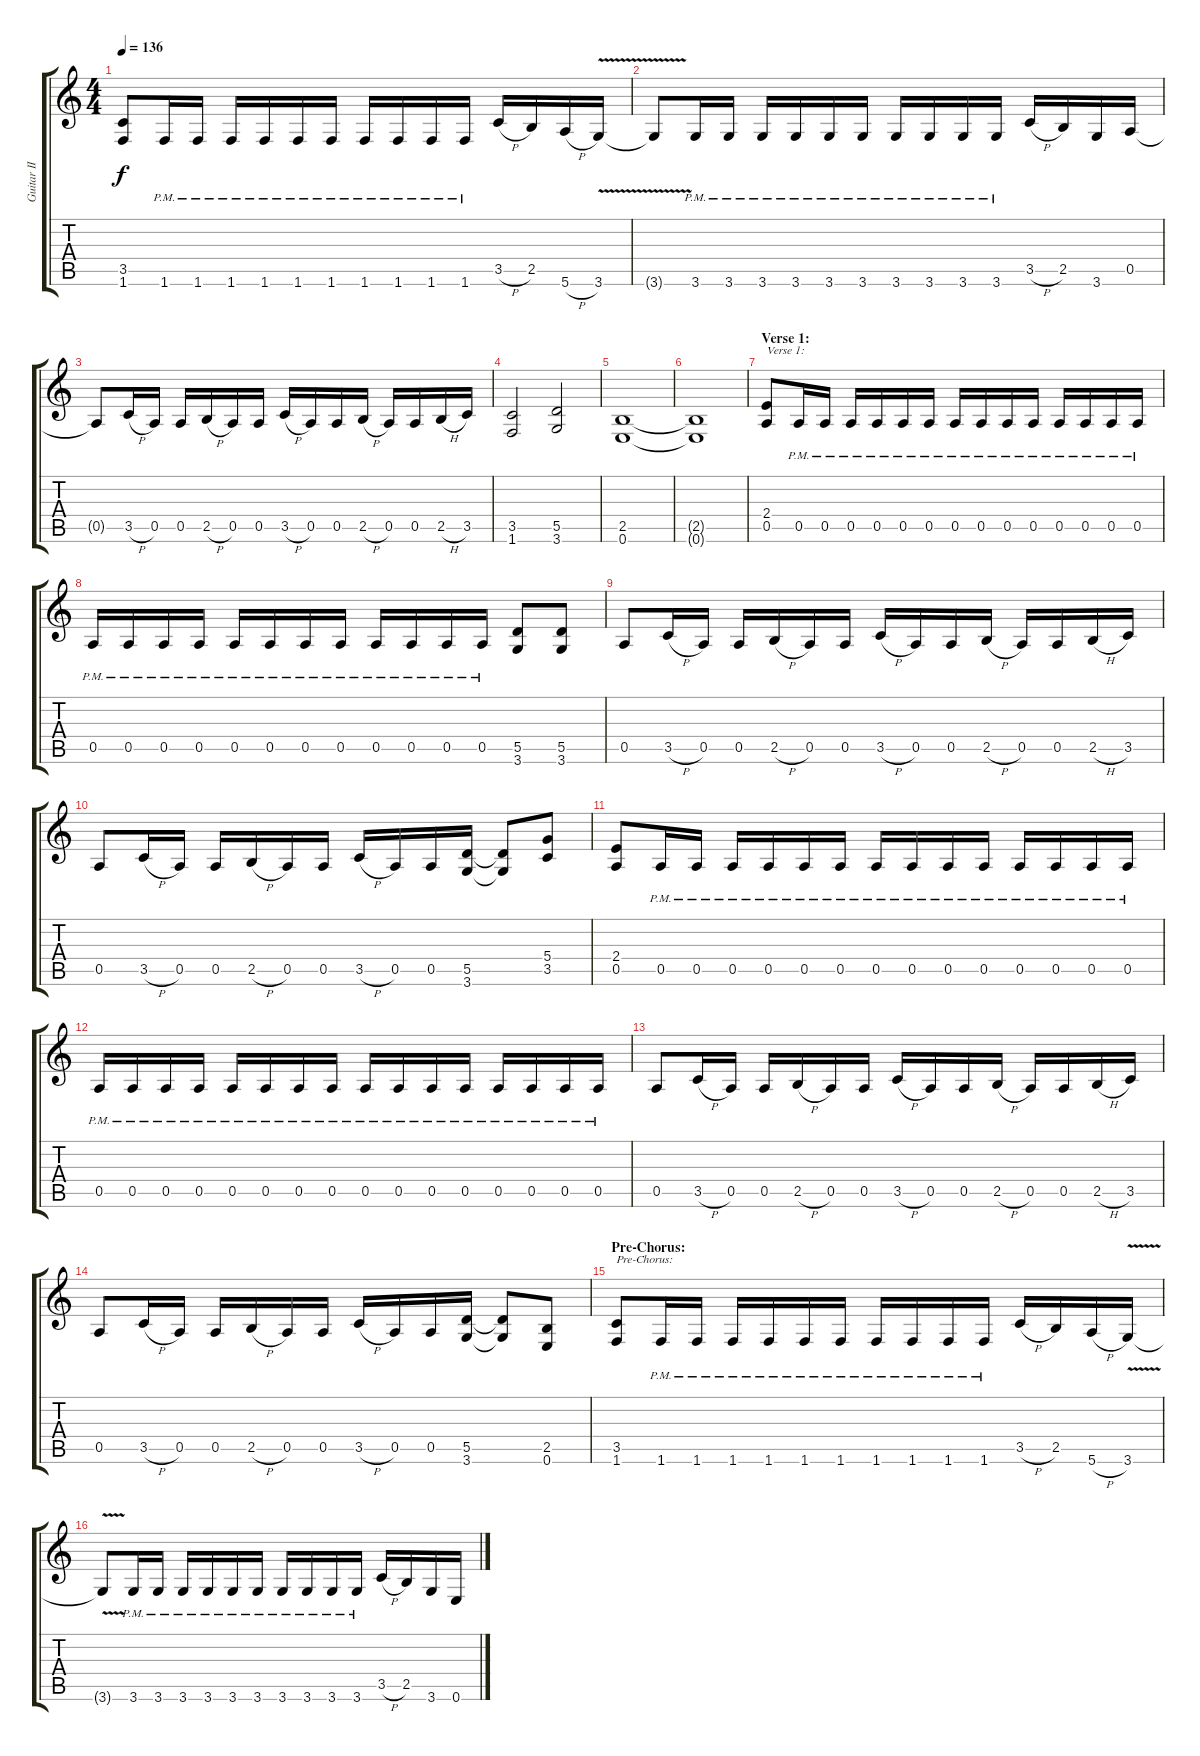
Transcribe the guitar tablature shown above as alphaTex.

\track ("Guitar II" "Guitar II") {instrument distortionguitar}
\staff {score tabs}
\tuning (E4 B3 G3 D3 A2 E2) {hide}
\ts (4 4)
\tempo 136
\clef g2
\ks c
(3.5 1.6).8{dy f} 1.6{pm}.16 1.6{pm}.16 1.6{pm}.16 1.6{pm}.16 1.6{pm}.16 1.6{pm}.16 1.6{pm}.16 1.6{pm}.16 1.6{pm}.16 1.6{pm}.16 3.5{h}.16 2.5.16 5.6{h}.16 3.6{v}.16 |
3.6{t}.8 3.6{pm}.16 3.6{pm}.16 3.6{pm}.16 3.6{pm}.16 3.6{pm}.16 3.6{pm}.16 3.6{pm}.16 3.6{pm}.16 3.6{pm}.16 3.6{pm}.16 3.5{h}.16 2.5.16 3.6.16 0.5.16 |
0.5{t}.8 3.5{h}.16 0.5.16 0.5.16 2.5{h}.16 0.5.16 0.5.16 3.5{h}.16 0.5.16 0.5.16 2.5{h}.16 0.5.16 0.5.16 2.5{h}.16 3.5.16 |
(3.5 1.6).2 (5.5 3.6).2 |
(2.5 0.6).1 |
(2.5{t} 0.6{t}).1 |
\section ("" "Verse 1:")
(2.4 0.5).8{txt "Verse 1:"} 0.5{pm}.16 0.5{pm}.16 0.5{pm}.16 0.5{pm}.16 0.5{pm}.16 0.5{pm}.16 0.5{pm}.16 0.5{pm}.16 0.5{pm}.16 0.5{pm}.16 0.5{pm}.16 0.5{pm}.16 0.5{pm}.16 0.5{pm}.16 |
0.5{pm}.16 0.5{pm}.16 0.5{pm}.16 0.5{pm}.16 0.5{pm}.16 0.5{pm}.16 0.5{pm}.16 0.5{pm}.16 0.5{pm}.16 0.5{pm}.16 0.5{pm}.16 0.5{pm}.16 (5.5 3.6).8 (5.5 3.6).8 |
0.5.8 3.5{h}.16 0.5.16 0.5.16 2.5{h}.16 0.5.16 0.5.16 3.5{h}.16 0.5.16 0.5.16 2.5{h}.16 0.5.16 0.5.16 2.5{h}.16 3.5.16 |
0.5.8 3.5{h}.16 0.5.16 0.5.16 2.5{h}.16 0.5.16 0.5.16 3.5{h}.16 0.5.16 0.5.16 (5.5 3.6).16 (5.5{t} 3.6{t}).8 (5.4 3.5).8 |
(2.4 0.5).8 0.5{pm}.16 0.5{pm}.16 0.5{pm}.16 0.5{pm}.16 0.5{pm}.16 0.5{pm}.16 0.5{pm}.16 0.5{pm}.16 0.5{pm}.16 0.5{pm}.16 0.5{pm}.16 0.5{pm}.16 0.5{pm}.16 0.5{pm}.16 |
0.5{pm}.16 0.5{pm}.16 0.5{pm}.16 0.5{pm}.16 0.5{pm}.16 0.5{pm}.16 0.5{pm}.16 0.5{pm}.16 0.5{pm}.16 0.5{pm}.16 0.5{pm}.16 0.5{pm}.16 0.5{pm}.16 0.5{pm}.16 0.5{pm}.16 0.5{pm}.16 |
0.5.8 3.5{h}.16 0.5.16 0.5.16 2.5{h}.16 0.5.16 0.5.16 3.5{h}.16 0.5.16 0.5.16 2.5{h}.16 0.5.16 0.5.16 2.5{h}.16 3.5.16 |
0.5.8 3.5{h}.16 0.5.16 0.5.16 2.5{h}.16 0.5.16 0.5.16 3.5{h}.16 0.5.16 0.5.16 (5.5 3.6).16 (5.5{t} 3.6{t}).8 (2.5 0.6).8 |
\section ("" "Pre-Chorus:")
(3.5 1.6).8{txt "Pre-Chorus:"} 1.6{pm}.16 1.6{pm}.16 1.6{pm}.16 1.6{pm}.16 1.6{pm}.16 1.6{pm}.16 1.6{pm}.16 1.6{pm}.16 1.6{pm}.16 1.6{pm}.16 3.5{h}.16 2.5.16 5.6{h}.16 3.6{v}.16 |
3.6{t}.8 3.6{pm}.16 3.6{pm}.16 3.6{pm}.16 3.6{pm}.16 3.6{pm}.16 3.6{pm}.16 3.6{pm}.16 3.6{pm}.16 3.6{pm}.16 3.6{pm}.16 3.5{h}.16 2.5.16 3.6.16 0.6.16
